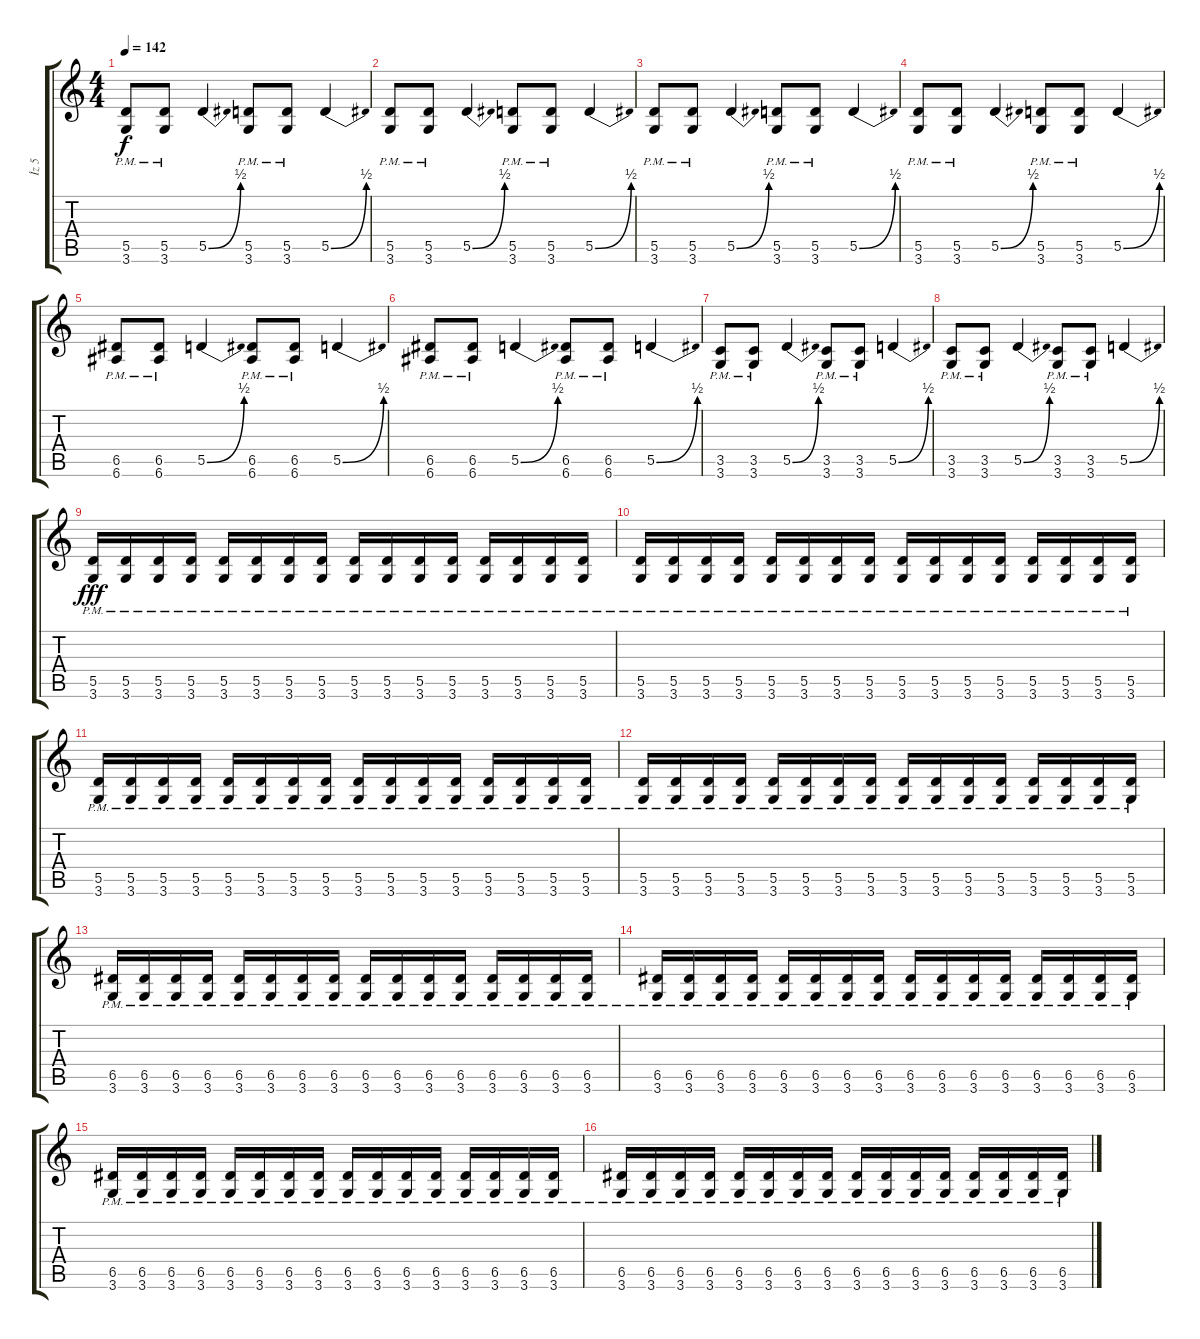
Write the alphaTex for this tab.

\track ("İz 5" "İz 5") {instrument distortionguitar}
\staff {score tabs}
\tuning (E4 B3 G3 D3 A2 E2) {hide}
\ts (4 4)
\tempo 142
\clef g2
\ks c
(5.5{pm} 3.6{pm}).8{dy f} (5.5{pm} 3.6{pm}).8 5.5{be (bend 0 0 60 2)}.4 (5.5{pm} 3.6{pm}).8 (5.5{pm} 3.6{pm}).8 5.5{be (bend 0 0 60 2)}.4 |
(5.5{pm} 3.6{pm}).8 (5.5{pm} 3.6{pm}).8 5.5{be (bend 0 0 60 2)}.4 (5.5{pm} 3.6{pm}).8 (5.5{pm} 3.6{pm}).8 5.5{be (bend 0 0 60 2)}.4 |
(5.5{pm} 3.6{pm}).8 (5.5{pm} 3.6{pm}).8 5.5{be (bend 0 0 60 2)}.4 (5.5{pm} 3.6{pm}).8 (5.5{pm} 3.6{pm}).8 5.5{be (bend 0 0 60 2)}.4 |
(5.5{pm} 3.6{pm}).8 (5.5{pm} 3.6{pm}).8 5.5{be (bend 0 0 60 2)}.4 (5.5{pm} 3.6{pm}).8 (5.5{pm} 3.6{pm}).8 5.5{be (bend 0 0 60 2)}.4 |
(6.5{pm} 6.6{pm}).8 (6.5{pm} 6.6{pm}).8 5.5{be (bend 0 0 60 2)}.4 (6.5{pm} 6.6{pm}).8 (6.5{pm} 6.6{pm}).8 5.5{be (bend 0 0 60 2)}.4 |
(6.5{pm} 6.6{pm}).8 (6.5{pm} 6.6{pm}).8 5.5{be (bend 0 0 60 2)}.4 (6.5{pm} 6.6{pm}).8 (6.5{pm} 6.6{pm}).8 5.5{be (bend 0 0 60 2)}.4 |
(3.5{pm} 3.6{pm}).8 (3.5{pm} 3.6{pm}).8 5.5{be (bend 0 0 60 2)}.4 (3.5{pm} 3.6{pm}).8 (3.5{pm} 3.6{pm}).8 5.5{be (bend 0 0 60 2)}.4 |
(3.5{pm} 3.6{pm}).8 (3.5{pm} 3.6{pm}).8 5.5{be (bend 0 0 60 2)}.4 (3.5{pm} 3.6{pm}).8 (3.5{pm} 3.6{pm}).8 5.5{be (bend 0 0 60 2)}.4 |
(5.5{pm} 3.6{pm}).16{dy fff} (5.5{pm} 3.6{pm}).16 (5.5{pm} 3.6{pm}).16 (5.5{pm} 3.6{pm}).16 (5.5{pm} 3.6{pm}).16 (5.5{pm} 3.6{pm}).16 (5.5{pm} 3.6{pm}).16 (5.5{pm} 3.6{pm}).16 (5.5{pm} 3.6{pm}).16 (5.5{pm} 3.6{pm}).16 (5.5{pm} 3.6{pm}).16 (5.5{pm} 3.6{pm}).16 (5.5{pm} 3.6{pm}).16 (5.5{pm} 3.6{pm}).16 (5.5{pm} 3.6{pm}).16 (5.5{pm} 3.6{pm}).16 |
(5.5{pm} 3.6{pm}).16 (5.5{pm} 3.6{pm}).16 (5.5{pm} 3.6{pm}).16 (5.5{pm} 3.6{pm}).16 (5.5{pm} 3.6{pm}).16 (5.5{pm} 3.6{pm}).16 (5.5{pm} 3.6{pm}).16 (5.5{pm} 3.6{pm}).16 (5.5{pm} 3.6{pm}).16 (5.5{pm} 3.6{pm}).16 (5.5{pm} 3.6{pm}).16 (5.5{pm} 3.6{pm}).16 (5.5{pm} 3.6{pm}).16 (5.5{pm} 3.6{pm}).16 (5.5{pm} 3.6{pm}).16 (5.5{pm} 3.6{pm}).16 |
(5.5{pm} 3.6{pm}).16 (5.5{pm} 3.6{pm}).16 (5.5{pm} 3.6{pm}).16 (5.5{pm} 3.6{pm}).16 (5.5{pm} 3.6{pm}).16 (5.5{pm} 3.6{pm}).16 (5.5{pm} 3.6{pm}).16 (5.5{pm} 3.6{pm}).16 (5.5{pm} 3.6{pm}).16 (5.5{pm} 3.6{pm}).16 (5.5{pm} 3.6{pm}).16 (5.5{pm} 3.6{pm}).16 (5.5{pm} 3.6{pm}).16 (5.5{pm} 3.6{pm}).16 (5.5{pm} 3.6{pm}).16 (5.5{pm} 3.6{pm}).16 |
(5.5{pm} 3.6{pm}).16 (5.5{pm} 3.6{pm}).16 (5.5{pm} 3.6{pm}).16 (5.5{pm} 3.6{pm}).16 (5.5{pm} 3.6{pm}).16 (5.5{pm} 3.6{pm}).16 (5.5{pm} 3.6{pm}).16 (5.5{pm} 3.6{pm}).16 (5.5{pm} 3.6{pm}).16 (5.5{pm} 3.6{pm}).16 (5.5{pm} 3.6{pm}).16 (5.5{pm} 3.6{pm}).16 (5.5{pm} 3.6{pm}).16 (5.5{pm} 3.6{pm}).16 (5.5{pm} 3.6{pm}).16 (5.5{pm} 3.6{pm}).16 |
(6.5{pm} 3.6{pm}).16 (6.5{pm} 3.6{pm}).16 (6.5{pm} 3.6{pm}).16 (6.5{pm} 3.6{pm}).16 (6.5{pm} 3.6{pm}).16 (6.5{pm} 3.6{pm}).16 (6.5{pm} 3.6{pm}).16 (6.5{pm} 3.6{pm}).16 (6.5{pm} 3.6{pm}).16 (6.5{pm} 3.6{pm}).16 (6.5{pm} 3.6{pm}).16 (6.5{pm} 3.6{pm}).16 (6.5{pm} 3.6{pm}).16 (6.5{pm} 3.6{pm}).16 (6.5{pm} 3.6{pm}).16 (6.5{pm} 3.6{pm}).16 |
(6.5{pm} 3.6{pm}).16 (6.5{pm} 3.6{pm}).16 (6.5{pm} 3.6{pm}).16 (6.5{pm} 3.6{pm}).16 (6.5{pm} 3.6{pm}).16 (6.5{pm} 3.6{pm}).16 (6.5{pm} 3.6{pm}).16 (6.5{pm} 3.6{pm}).16 (6.5{pm} 3.6{pm}).16 (6.5{pm} 3.6{pm}).16 (6.5{pm} 3.6{pm}).16 (6.5{pm} 3.6{pm}).16 (6.5{pm} 3.6{pm}).16 (6.5{pm} 3.6{pm}).16 (6.5{pm} 3.6{pm}).16 (6.5{pm} 3.6{pm}).16 |
(6.5{pm} 3.6{pm}).16 (6.5{pm} 3.6{pm}).16 (6.5{pm} 3.6{pm}).16 (6.5{pm} 3.6{pm}).16 (6.5{pm} 3.6{pm}).16 (6.5{pm} 3.6{pm}).16 (6.5{pm} 3.6{pm}).16 (6.5{pm} 3.6{pm}).16 (6.5{pm} 3.6{pm}).16 (6.5{pm} 3.6{pm}).16 (6.5{pm} 3.6{pm}).16 (6.5{pm} 3.6{pm}).16 (6.5{pm} 3.6{pm}).16 (6.5{pm} 3.6{pm}).16 (6.5{pm} 3.6{pm}).16 (6.5{pm} 3.6{pm}).16 |
(6.5{pm} 3.6{pm}).16 (6.5{pm} 3.6{pm}).16 (6.5{pm} 3.6{pm}).16 (6.5{pm} 3.6{pm}).16 (6.5{pm} 3.6{pm}).16 (6.5{pm} 3.6{pm}).16 (6.5{pm} 3.6{pm}).16 (6.5{pm} 3.6{pm}).16 (6.5{pm} 3.6{pm}).16 (6.5{pm} 3.6{pm}).16 (6.5{pm} 3.6{pm}).16 (6.5{pm} 3.6{pm}).16 (6.5{pm} 3.6{pm}).16 (6.5{pm} 3.6{pm}).16 (6.5{pm} 3.6{pm}).16 (6.5{pm} 3.6{pm}).16
